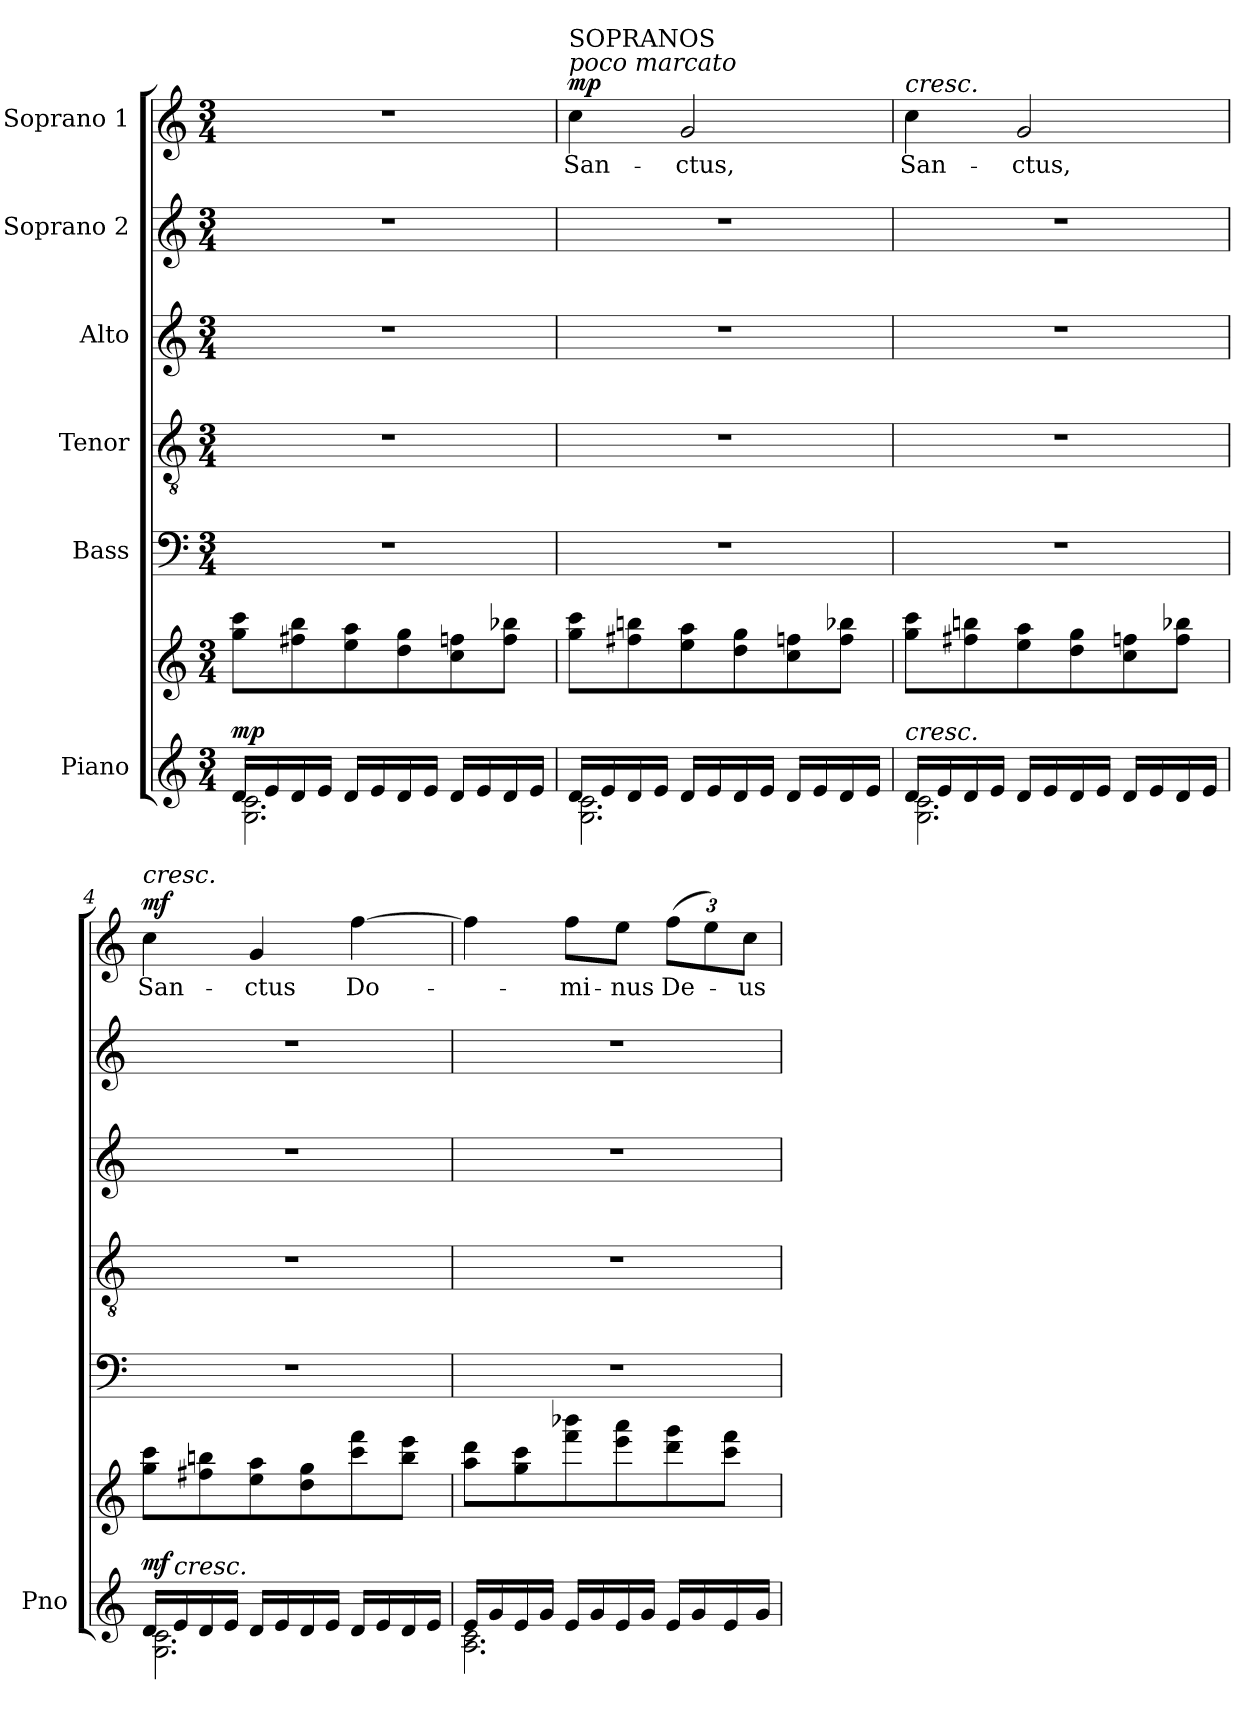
**kern	**kern	**dynam	**kern	**kern	**kern	**kern	**kern	**text	**dynam
*part6	*part6	*part6	*part5	*part4	*part3	*part2	*part1	*part1	*part1
*staff7	*staff6	*staff6/7	*staff5	*staff4	*staff3	*staff2	*staff1	*staff1	*staff1
*I"Piano	*	*	*I"Bass	*I"Tenor	*I"Alto	*I"Soprano 2	*I"Soprano 1	*	*
*I'Pno	*	*	*	*	*	*	*	*	*
*clefG2	*clefG2	*	*clefF4	*clefGv2	*clefG2	*clefG2	*clefG2	*	*
*k[]	*k[]	*	*k[]	*k[]	*k[]	*k[]	*k[]	*	*
*M3/4	*M3/4	*	*M3/4	*M3/4	*M3/4	*M3/4	*M3/4	*	*
*MM72	*MM72	*	*MM72	*MM72	*MM72	*MM72	*MM72	*	*
=1	=1	=1	=1	=1	=1	=1	=1	=1	=1
*^	*	*	*	*	*	*	*	*	*
!	!	!	!LO:DY:a=2	!	!	!	!	!	!	!
16d/LL	2.G\ 2.c\	8gg\ 8ccc\L	mp	2.r	2.r	2.r	2.r	2.r	.	.
16e/	.	.	.	.	.	.	.	.	.	.
16d/	.	8ff#X\ 8bb\	.	.	.	.	.	.	.	.
16e/JJ	.	.	.	.	.	.	.	.	.	.
16d/LL	.	8ee\ 8aa\	.	.	.	.	.	.	.	.
16e/	.	.	.	.	.	.	.	.	.	.
16d/	.	8dd\ 8gg\	.	.	.	.	.	.	.	.
16e/JJ	.	.	.	.	.	.	.	.	.	.
16d/LL	.	8cc\ 8ffn\	.	.	.	.	.	.	.	.
16e/	.	.	.	.	.	.	.	.	.	.
16d/	.	8ff\ 8bb-X\J	.	.	.	.	.	.	.	.
16e/JJ	.	.	.	.	.	.	.	.	.	.
=2	=2	=2	=2	=2	=2	=2	=2	=2	=2	=2
!	!	!	!	!	!	!	!	!LO:TX:a:i:t=poco marcato	!	!
!	!	!	!	!	!	!	!	!LO:TX:a:t=SOPRANOS	!	!
!	!	!	!	!	!	!	!	!	!LO:LY:b	!LO:DY:a
16d/LL	2.G\ 2.c\	8gg\ 8ccc\L	.	2.r	2.r	2.r	2.r	4cc\	San-	mp
16e/	.	.	.	.	.	.	.	.	.	.
16d/	.	8ff#X\ 8bbn\	.	.	.	.	.	.	.	.
16e/JJ	.	.	.	.	.	.	.	.	.	.
!	!	!	!	!	!	!	!	!	!LO:LY:b	!
16d/LL	.	8ee\ 8aa\	.	.	.	.	.	2g/	-ctus,	.
16e/	.	.	.	.	.	.	.	.	.	.
16d/	.	8dd\ 8gg\	.	.	.	.	.	.	.	.
16e/JJ	.	.	.	.	.	.	.	.	.	.
16d/LL	.	8cc\ 8ffn\	.	.	.	.	.	.	.	.
16e/	.	.	.	.	.	.	.	.	.	.
16d/	.	8ff\ 8bb-X\J	.	.	.	.	.	.	.	.
16e/JJ	.	.	.	.	.	.	.	.	.	.
=3	=3	=3	=3	=3	=3	=3	=3	=3	=3	=3
!	!	!	!	!	!	!	!	!LO:TX:a:i:t=cresc.	!	!
!LO:TX:a:i:t=cresc.	!	!	!	!	!	!	!	!	!	!
!	!	!	!	!	!	!	!	!	!LO:LY:b	!
16d/LL	2.G\ 2.c\	8gg\ 8ccc\L	.	2.r	2.r	2.r	2.r	4cc\	San-	.
16e/	.	.	.	.	.	.	.	.	.	.
16d/	.	8ff#X\ 8bbn\	.	.	.	.	.	.	.	.
16e/JJ	.	.	.	.	.	.	.	.	.	.
!	!	!	!	!	!	!	!	!	!LO:LY:b	!
16d/LL	.	8ee\ 8aa\	.	.	.	.	.	2g/	-ctus,	.
16e/	.	.	.	.	.	.	.	.	.	.
16d/	.	8dd\ 8gg\	.	.	.	.	.	.	.	.
16e/JJ	.	.	.	.	.	.	.	.	.	.
16d/LL	.	8cc\ 8ffn\	.	.	.	.	.	.	.	.
16e/	.	.	.	.	.	.	.	.	.	.
16d/	.	8ff\ 8bb-X\J	.	.	.	.	.	.	.	.
16e/JJ	.	.	.	.	.	.	.	.	.	.
!!LO:LB:g=z
=4	=4	=4	=4	=4	=4	=4	=4	=4	=4	=4
!	!	!	!	!	!	!	!	!LO:TX:a:i:t=cresc.	!	!
!	!	!	!LO:DY:a=2	!	!	!	!	!	!LO:LY:b	!LO:DY:a
16d/LL	2.G\ 2.c\	8gg\ 8ccc\L	mf	2.r	2.r	2.r	2.r	4cc\	San-	mf
!LO:TX:a:i:t=cresc.	!	!	!	!	!	!	!	!	!	!
16e/	.	.	.	.	.	.	.	.	.	.
16d/	.	8ff#X\ 8bbn\	.	.	.	.	.	.	.	.
16e/JJ	.	.	.	.	.	.	.	.	.	.
!	!	!	!	!	!	!	!	!	!LO:LY:b	!
16d/LL	.	8ee\ 8aa\	.	.	.	.	.	4g/	-ctus	.
16e/	.	.	.	.	.	.	.	.	.	.
16d/	.	8dd\ 8gg\	.	.	.	.	.	.	.	.
16e/JJ	.	.	.	.	.	.	.	.	.	.
!	!	!	!	!	!	!	!	!	!LO:LY:b	!
16d/LL	.	8ccc\ 8fff\	.	.	.	.	.	[4ff\	Do-	.
16e/	.	.	.	.	.	.	.	.	.	.
16d/	.	8bb\ 8eee\J	.	.	.	.	.	.	.	.
16e/JJ	.	.	.	.	.	.	.	.	.	.
=5	=5	=5	=5	=5	=5	=5	=5	=5	=5	=5
16e/LL	2.A\ 2.c\	8aa\ 8ddd\L	.	2.r	2.r	2.r	2.r	4ff\]	.	.
16g/	.	.	.	.	.	.	.	.	.	.
16e/	.	8gg\ 8ccc\	.	.	.	.	.	.	.	.
16g/JJ	.	.	.	.	.	.	.	.	.	.
!	!	!	!	!	!	!	!	!	!LO:LY:b	!
16e/LL	.	8fff\ 8bbb-X\	.	.	.	.	.	8ff\L	-mi-	.
16g/	.	.	.	.	.	.	.	.	.	.
!	!	!	!	!	!	!	!	!	!LO:LY:b	!
16e/	.	8eee\ 8aaa\	.	.	.	.	.	8ee\J	-nus	.
16g/JJ	.	.	.	.	.	.	.	.	.	.
*	*	*	*	*	*	*	*	*Xbrackettup	*	*
!	!	!	!	!	!	!	!	!	!LO:LY:b	!
16e/LL	.	8ddd\ 8ggg\	.	.	.	.	.	(>12ff\L	De-	.
16g/	.	.	.	.	.	.	.	.	.	.
.	.	.	.	.	.	.	.	12ee\)	.	.
16e/	.	8ccc\ 8fff\J	.	.	.	.	.	.	.	.
!	!	!	!	!	!	!	!	!	!LO:LY:b	!
.	.	.	.	.	.	.	.	12cc\J	-us	.
16g/JJ	.	.	.	.	.	.	.	.	.	.
*v	*v	*	*	*	*	*	*	*	*	*
=	=	=	=	=	=	=	=	=	=
*-	*-	*-	*-	*-	*-	*-	*-	*-	*-
